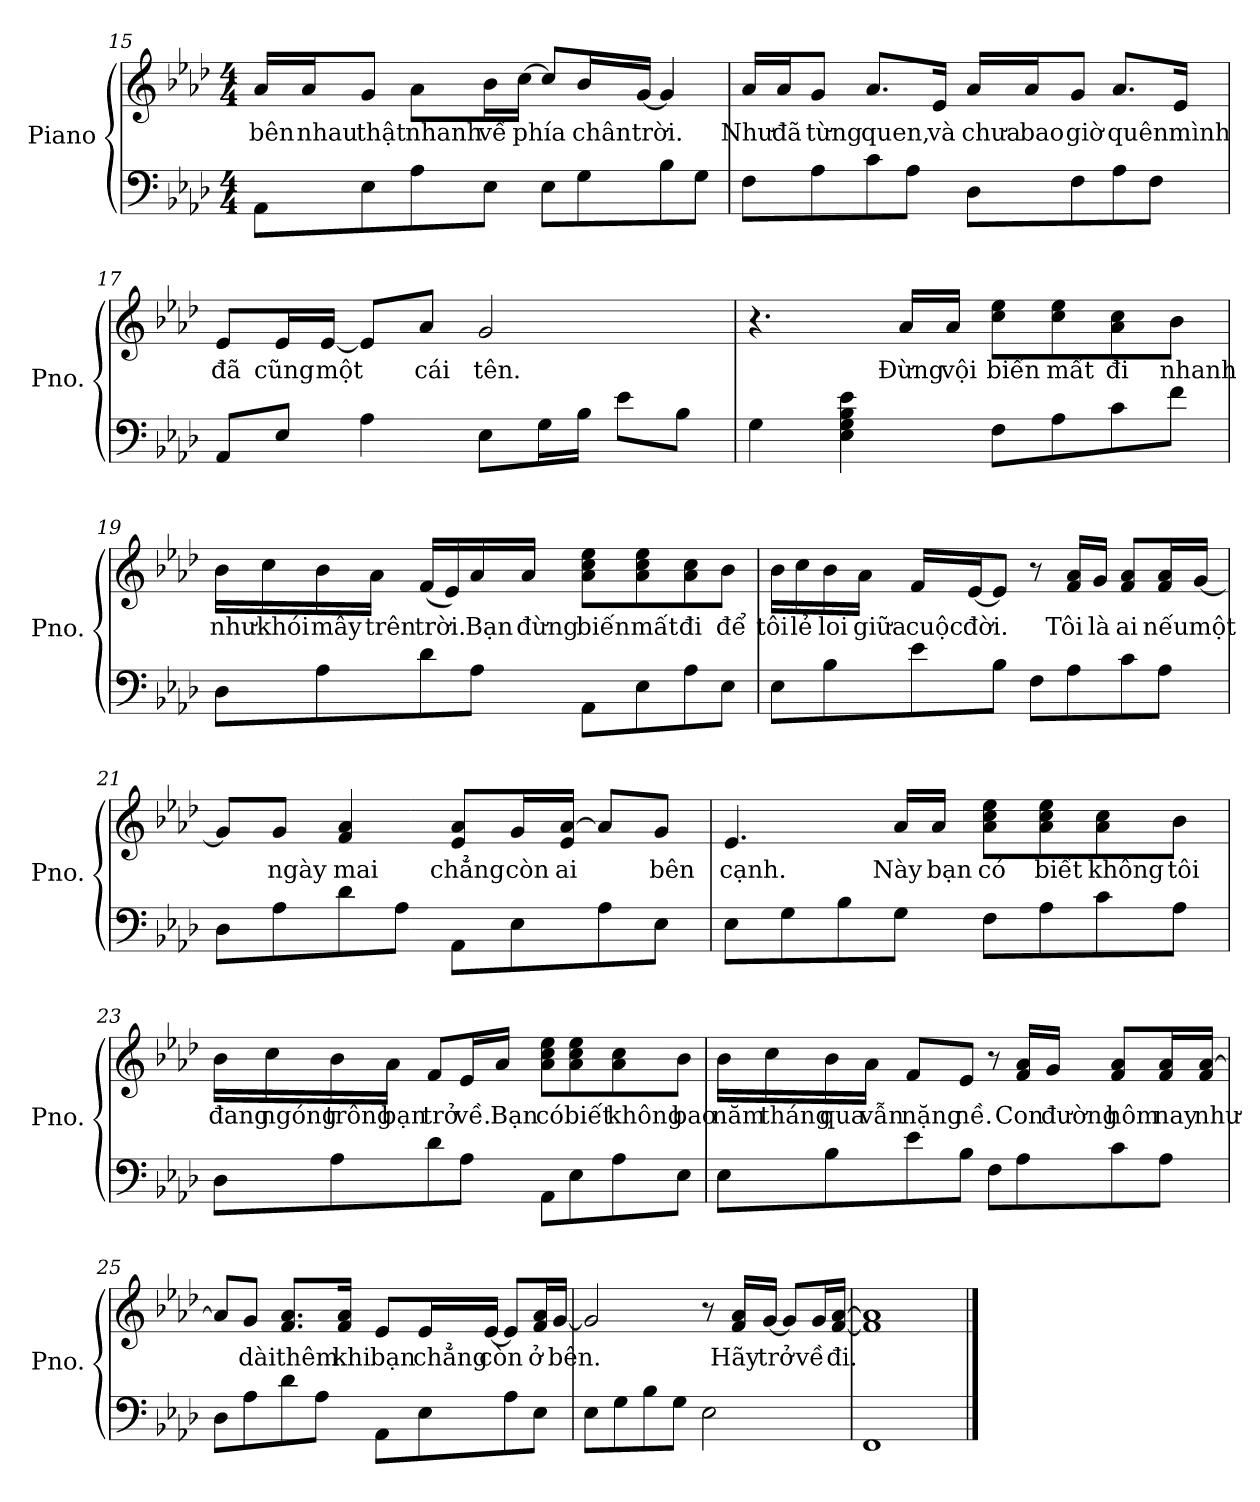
**kern	**kern	**text
*part1	*part1	*part1
*staff2	*staff1	*staff1
*I"Piano	*	*
*I'Pno.	*	*
!!LO:LB:g=z
*clefF4	*clefG2	*
*k[b-e-a-d-]	*k[b-e-a-d-]	*
*M4/4	*M4/4	*
=15	=15	=15
!	!	!LO:LY:b
8AA-\L	16a-/LL	bên
!	!	!LO:LY:b
.	16a-/J	nhau
!	!	!LO:LY:b
8E-\	8g/J	thật
!	!	!LO:LY:b
8A-\	8a-\L	nhanh
!	!	!LO:LY:b
8E-\J	16b-\L	về
!	!	!LO:LY:b
.	[16cc\JJ	phía
8E-\L	8cc/L]	.
!	!	!LO:LY:b
8G\	16b-/L	chân
!	!	!LO:LY:b
.	[16g/JJ	trời.
8B-\	4g/]	.
8G\J	.	.
!!LO:PB:g=z
=16	=16	=16
!	!	!LO:LY:b
8F\L	16a-/LL	Như
!	!	!LO:LY:b
.	16a-/J	đã
!	!	!LO:LY:b
8A-\	8g/J	từng
!	!	!LO:LY:b
8c\	8.a-/L	quen,
8A-\J	.	.
!	!	!LO:LY:b
.	16e-/Jk	và
!	!	!LO:LY:b
8D-\L	16a-/LL	chưa
!	!	!LO:LY:b
.	16a-/J	bao
!	!	!LO:LY:b
8F\	8g/J	giờ
!	!	!LO:LY:b
8A-\	8.a-/L	quên
8F\J	.	.
!	!	!LO:LY:b
.	16e-/Jk	mình
!!LO:LB:g=z
=17	=17	=17
!	!	!LO:LY:b
8AA-/L	8e-/L	đã
!	!	!LO:LY:b
8E-/J	16e-/L	cũng
!	!	!LO:LY:b
.	[16e-/JJ	một
4A-\	8e-/L]	.
!	!	!LO:LY:b
.	8a-/J	cái
!	!	!LO:LY:b
8E-\L	2g/	tên.
16G\L	.	.
16B-\JJ	.	.
8e-\L	.	.
8B-\J	.	.
=18	=18	=18
4G\	4.r	.
4E-\ 4G\ 4B-\ 4e-\	.	.
!	!	!LO:LY:b
.	16a-/LL	Đừng
!	!	!LO:LY:b
.	16a-/JJ	vội
!	!	!LO:LY:b
8F\L	8cc\ 8ee-\L	biến
!	!	!LO:LY:b
8A-\	8cc\ 8ee-\	mất
!	!	!LO:LY:b
8c\	8a-\ 8cc\	đi
!	!	!LO:LY:b
8f\J	8b-\J	nhanh
!!LO:LB:g=z
=19	=19	=19
!	!	!LO:LY:b
8D-\L	16b-\LL	như
!	!	!LO:LY:b
.	16cc\	khói
!	!	!LO:LY:b
8A-\	16b-\	mây
!	!	!LO:LY:b
.	16a-\JJ	trên
!	!	!LO:LY:b
8d-\	(16f/LL	trời.
.	16e-/)	.
!	!	!LO:LY:b
8A-\J	16a-/	Bạn
!	!	!LO:LY:b
.	16a-/JJ	đừng
!	!	!LO:LY:b
8AA-\L	8a-\ 8cc\ 8ee-\L	biến
!	!	!LO:LY:b
8E-\	8a-\ 8cc\ 8ee-\	mất
!	!	!LO:LY:b
8A-\	8a-\ 8cc\	đi
!	!	!LO:LY:b
8E-\J	8b-\J	để
!!LO:LB:g=z
=20	=20	=20
!	!	!LO:LY:b
8E-\L	16b-\LL	tôi
!	!	!LO:LY:b
.	16cc\	lẻ
!	!	!LO:LY:b
8B-\	16b-\	loi
!	!	!LO:LY:b
.	16a-\JJ	giữa
!	!	!LO:LY:b
8e-\	16f/LL	cuộc
!	!	!LO:LY:b
.	[16e-/J	đời.
8B-\J	8e-/J]	.
8F\L	8r	.
!	!	!LO:LY:b
8A-\	16f/ 16a-/LL	Tôi
!	!	!LO:LY:b
.	16g/JJ	là
!	!	!LO:LY:b
8c\	8f/ 8a-/L	ai
!	!	!LO:LY:b
8A-\J	16f/ 16a-/L	nếu
!	!	!LO:LY:b
.	[16g/JJ	một
!!LO:PB:g=z
=21	=21	=21
8D-\L	8g/L]	.
!	!	!LO:LY:b
8A-\	8g/J	ngày
!	!	!LO:LY:b
8d-\	4f/ 4a-/	mai
8A-\J	.	.
!	!	!LO:LY:b
8AA-\L	8e-/ 8a-/L	chẳng
!	!	!LO:LY:b
8E-\	16g/L	còn
!	!	!LO:LY:b
.	16e-/ [16a-/JJ	ai
8A-\	8a-/L]	.
!	!	!LO:LY:b
8E-\J	8g/J	bên
=22	=22	=22
!	!	!LO:LY:b
8E-\L	4.e-/	cạnh.
8G\	.	.
8B-\	.	.
!	!	!LO:LY:b
8G\J	16a-/LL	Này
!	!	!LO:LY:b
.	16a-/JJ	bạn
!	!	!LO:LY:b
8F\L	8a-\ 8cc\ 8ee-\L	có
!	!	!LO:LY:b
8A-\	8a-\ 8cc\ 8ee-\	biết
!	!	!LO:LY:b
8c\	8a-\ 8cc\	không
!	!	!LO:LY:b
8A-\J	8b-\J	tôi
!!LO:LB:g=z
=23	=23	=23
!	!	!LO:LY:b
8D-\L	16b-\LL	đang
!	!	!LO:LY:b
.	16cc\	ngóng
!	!	!LO:LY:b
8A-\	16b-\	trông
!	!	!LO:LY:b
.	16a-\JJ	bạn
!	!	!LO:LY:b
8d-\	8f/L	trở
!	!	!LO:LY:b
8A-\J	16e-/L	về.
!	!	!LO:LY:b
.	16a-/JJ	Bạn
!	!	!LO:LY:b
8AA-\L	8a-\ 8cc\ 8ee-\L	có
!	!	!LO:LY:b
8E-\	8a-\ 8cc\ 8ee-\	biết
!	!	!LO:LY:b
8A-\	8a-\ 8cc\	không
!	!	!LO:LY:b
8E-\J	8b-\J	bao
!!LO:LB:g=z
=24	=24	=24
!	!	!LO:LY:b
8E-\L	16b-\LL	năm
!	!	!LO:LY:b
.	16cc\	tháng
!	!	!LO:LY:b
8B-\	16b-\	qua
!	!	!LO:LY:b
.	16a-\JJ	vẫn
!	!	!LO:LY:b
8e-\	8f/L	nặng
!	!	!LO:LY:b
8B-\J	8e-/J	nề.
8F\L	8r	.
!	!	!LO:LY:b
8A-\	16f/ 16a-/LL	Con
!	!	!LO:LY:b
.	16g/JJ	đường
!	!	!LO:LY:b
8c\	8f/ 8a-/L	hôm
!	!	!LO:LY:b
8A-\J	16f/ 16a-/L	nay
!	!	!LO:LY:b
.	16f/ [16a-/JJ	như
!!LO:LB:g=z
=25	=25	=25
8D-\L	8a-/L]	.
!	!	!LO:LY:b
8A-\	8g/J	dài
!	!	!LO:LY:b
8d-\	8.f/ 8.a-/L	thêm
8A-\J	.	.
!	!	!LO:LY:b
.	16f/ 16a-/Jk	khi
!	!	!LO:LY:b
8AA-\L	8e-/L	bạn
!	!	!LO:LY:b
8E-\	16e-/L	chẳng
!	!	!LO:LY:b
.	[16e-/JJ	còn
8A-\	8e-/L]	.
!	!	!LO:LY:b
8E-\J	16f/ 16a-/L	ở
!	!	!LO:LY:b
.	[16g/JJ	bên.
!!LO:LB:g=z
=26	=26	=26
8E-\L	2g/]	.
8G\	.	.
8B-\	.	.
8G\J	.	.
2E-\	8r	.
!	!	!LO:LY:b
.	16f/ 16a-/LL	Hãy
!	!	!LO:LY:b
.	[16g/JJ	trở
.	8g/L]	.
!	!	!LO:LY:b
.	16g/L	về
!	!	!LO:LY:b
.	[16f/ [16a-/JJ	đi.
=27	=27	=27
1FF	1f] 1a-]	.
==	==	==
*-	*-	*-
